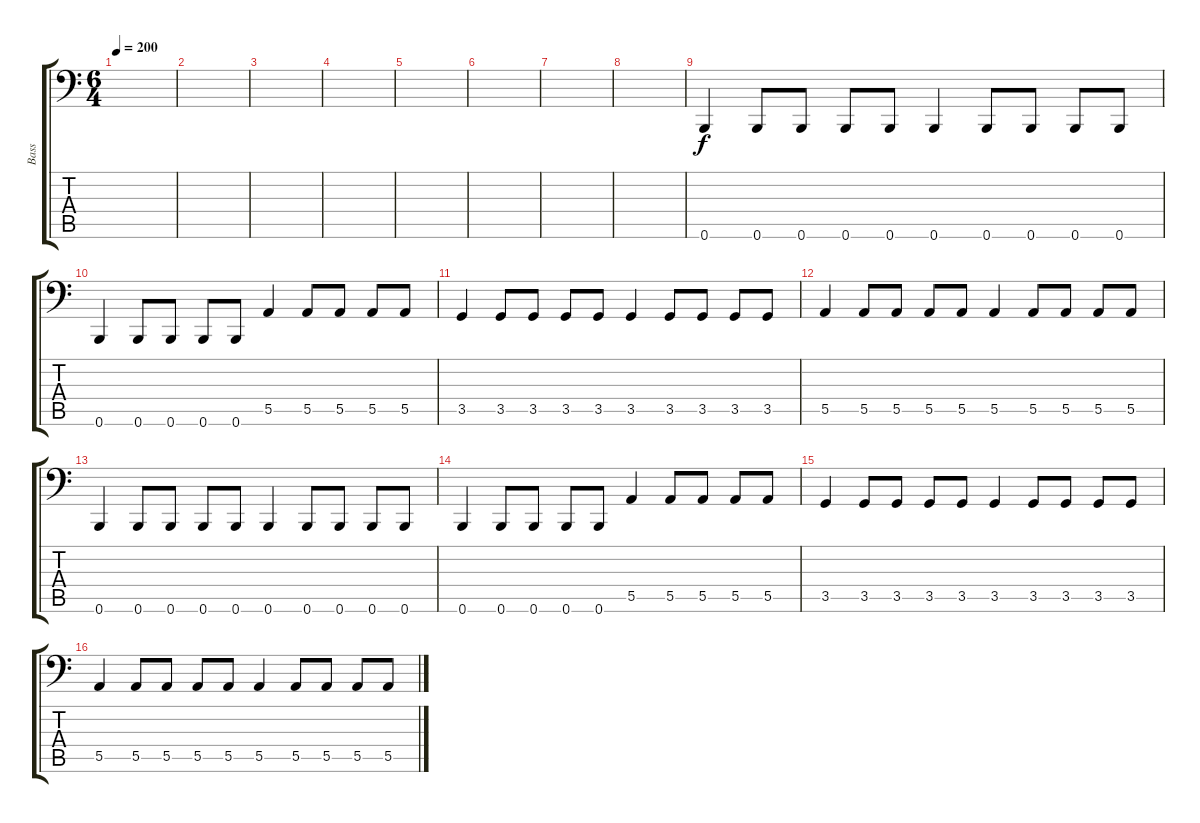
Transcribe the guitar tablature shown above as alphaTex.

\track ("Bass" "Bass") {instrument electricbasspick}
\staff {score tabs}
\tuning (B2 G2 D2 A1 E1 B0) {hide}
\ts (6 4)
\tempo 200
\clef f4
\ks c
|
|
|
|
|
|
|
|
0.6.4 0.6.8 0.6.8 0.6.8 0.6.8 0.6.4 0.6.8 0.6.8 0.6.8 0.6.8 |
0.6.4 0.6.8 0.6.8 0.6.8 0.6.8 5.5.4 5.5.8 5.5.8 5.5.8 5.5.8 |
3.5.4 3.5.8 3.5.8 3.5.8 3.5.8 3.5.4 3.5.8 3.5.8 3.5.8 3.5.8 |
5.5.4 5.5.8 5.5.8 5.5.8 5.5.8 5.5.4 5.5.8 5.5.8 5.5.8 5.5.8 |
0.6.4 0.6.8 0.6.8 0.6.8 0.6.8 0.6.4 0.6.8 0.6.8 0.6.8 0.6.8 |
0.6.4 0.6.8 0.6.8 0.6.8 0.6.8 5.5.4 5.5.8 5.5.8 5.5.8 5.5.8 |
3.5.4 3.5.8 3.5.8 3.5.8 3.5.8 3.5.4 3.5.8 3.5.8 3.5.8 3.5.8 |
5.5.4 5.5.8 5.5.8 5.5.8 5.5.8 5.5.4 5.5.8 5.5.8 5.5.8 5.5.8
